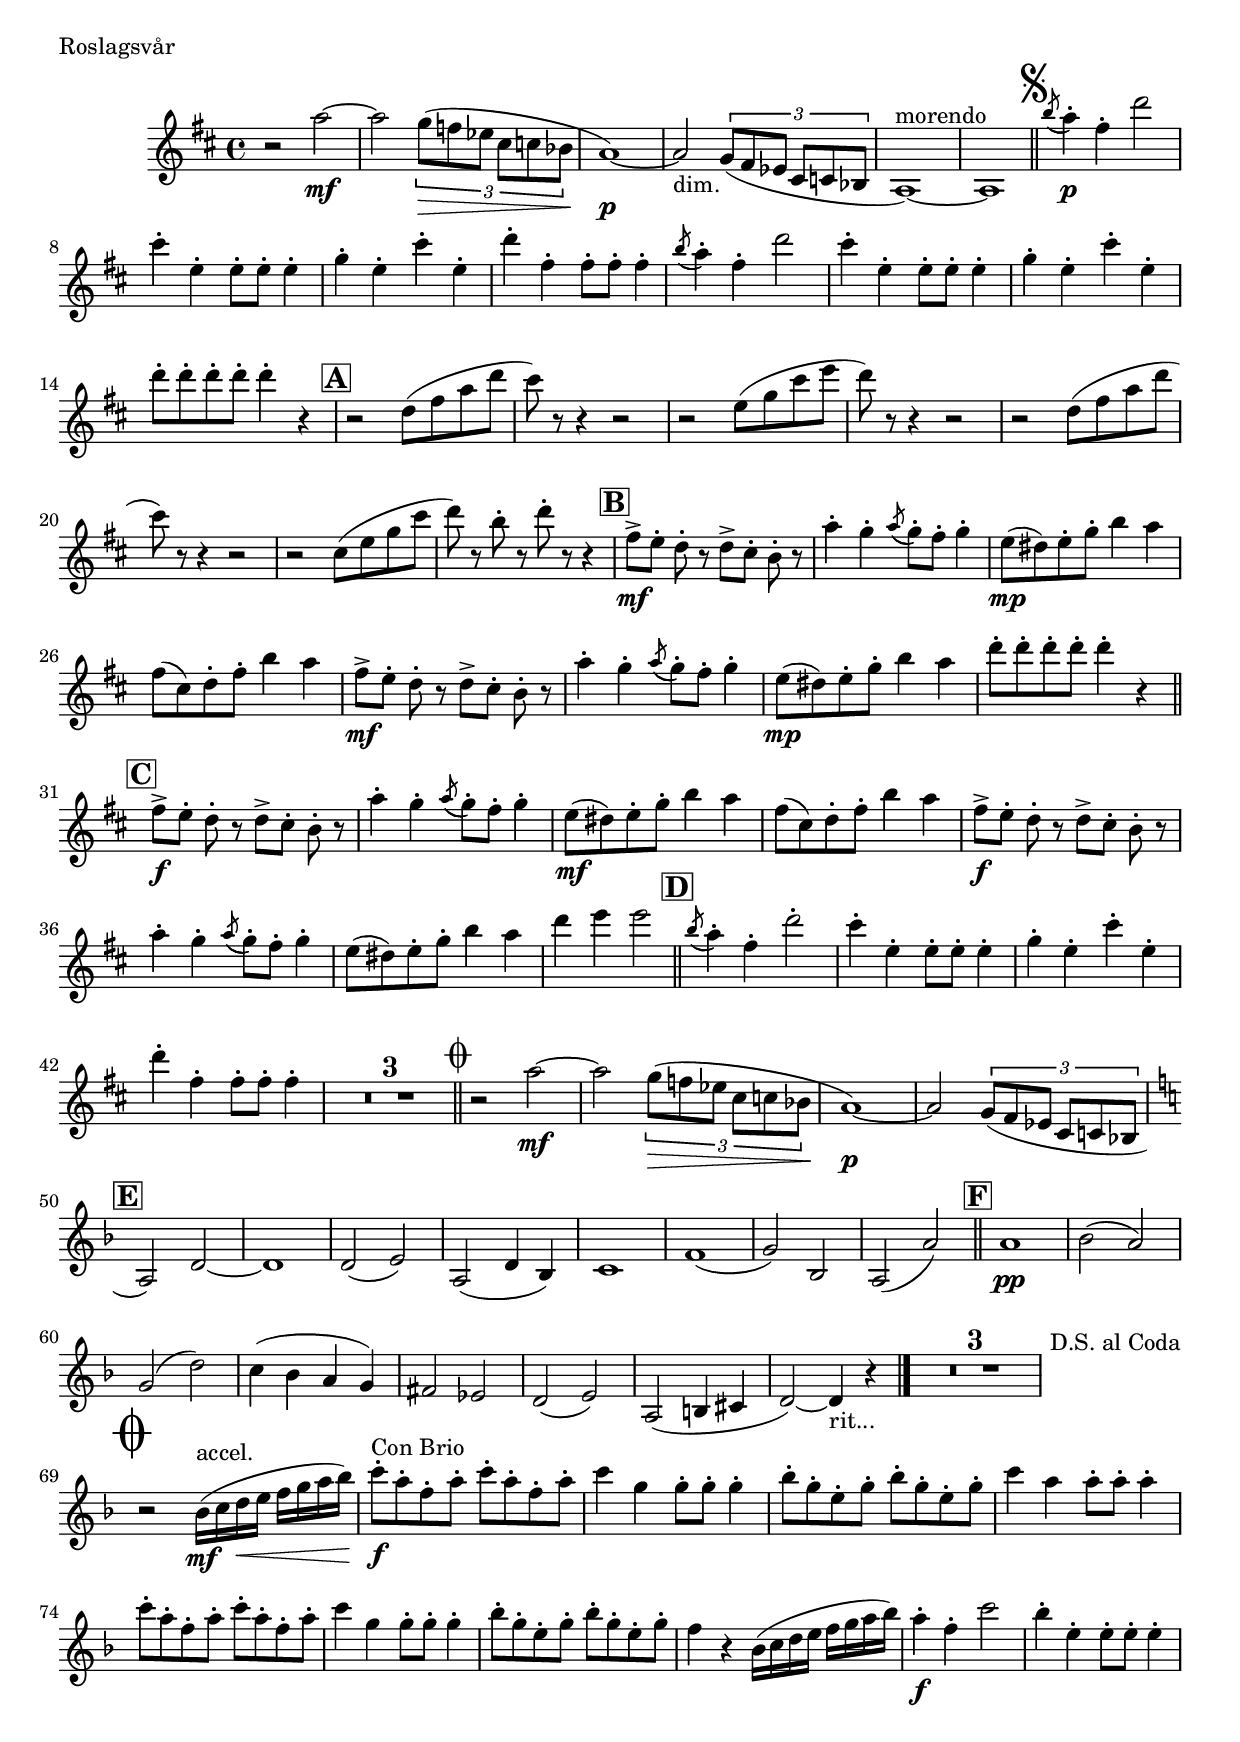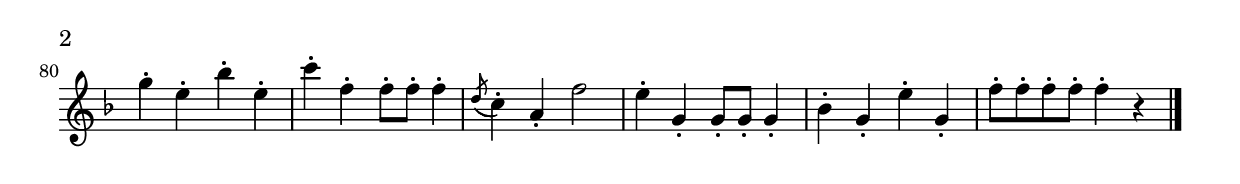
\version "2.18.0"
% When ready to include in collection:	1. Comment out top section with \Include file(s)
%					2. \midi section if present.
%Comment out from here
%{
\include "../../../Includes/Polis_format.ily"

%...to here
%}
  \score {

    % Svenska Polisens Marscher: 1. Roslagsvar    
    \relative c''' { 
    	    \key d \major \time 4/4 
    	    \compressFullBarRests
    	    \set Score.markFormatter = #format-mark-box-letters
    	    \override DynamicLineSpanner #'staff-padding = #2
    	    \set Score.explicitKeySignatureVisibility = #begin-of-line-visible

    r2 a2~ \mf | %1
    a2 \times 2/3 {g8 \> ( [ f8 es8 ] cis8 [ c8 bes8 ]} | % 2
    a1 \! \p ) ~ | % 3
    a2 _"dim." \times 2/3 {g8 ( [ fis8 es8 ] cis8 [ c8 bes8 ]} | % 4
    a1 ^"morendo" ) ~ | % 5
    a1 \bar "||" | %6
    
    \mark \markup { \musicglyph #"scripts.segno" }
    \acciaccatura { b''8 ( } a4 \p ) -. fis4 -. d'2 | % 7
    cis4 -. e,4 -. e8 -. [ e8 -. ] e4 -. | % 8
    g4 -. e4 -. cis'4 -. e,4 -. | %9
    d'4 -. fis,4 -. fis8 -. [ fis8 -. ] fis4 -. | % 10
    \acciaccatura { b8 ( } a4 ) -. fis4 -. d'2  | % 11
    cis4 -. e,4 -. e8 -. [ e8 -. ] e4 -. | % 12
    g4 -. e4 -. cis'4 -. e,4 -. | % 13
    d'8 -. [ d8 -. d8 -. d8 -. ] d4 -. r4 | % 14
    
\mark \default %A
    r2 d,8 ( [ fis8 a8 d8 ] | % 15
    cis8 ) r8 r4 r2 | % 16
    r2 e,8 ( [ g8 cis8 e8 ] | % 17
    d8 ) r8 r4 r2 | % 18
    r2 d,8 ( [ fis8 a8 d8 ] | %19
    cis8 ) r8 r4 r2 | % 20
    r2 cis,8 ( [ e8 g8 cis8 ] | % 21
    d8 ) r8 b8 -. r8 d8 -. r8 r4 | % 22
    
\mark \default %B
    fis,8 \mf -> [ e8 -. ] d8 -. r8 d8 -> [ cis8 -. ] b8 -. r8 | % 23
    a'4 -. g4 -. \acciaccatura { a8 ( } g8 ) -. [ fis8 -. ] g4 -. | % 24
    e8 \mp ( [ dis8 ) e8 -. g8 -. ] b4 a4 | % 25
    fis8 ( [ cis8 ) d8 -. fis8 -. ] b4 a4 | % 26
    fis8 \mf -> [ e8 -. ] d8 -. r8 d8 -> [ cis8 -. ] b8 -. r8 | % 27
    a'4 -. g4 -. \acciaccatura { a8 ( } g8 ) -. [ fis8 -. ] g4 -.| % 28
    e8 \mp ( [ dis8 ) e8 -. g8 -. ] b4 a4 | %29
    d8 -. [ d8 -. d8 -. d8 -. ] d4 -. r4 \bar "||" | %30
    
\mark \default %C
    fis,8 \f -> [ e8 -. ] d8 -. r8 d8 -> [ cis8 -. ] b8 -. r8 | % 31
    a'4 -. g4 -. \acciaccatura { a8 ( } g8 ) -. [ fis8 -. ] g4 -. | % 32
    e8 \mf ( [ dis8 ) e8 -. g8 -. ] b4 a4 | % 33
    fis8 ( [ cis8 ) d8 -. fis8 -. ] b4 a4 | % 34
    fis8 \f -> [ e8 -. ] d8 -. r8 d8 -> [ cis8 -. ] b8 -. r8 | % 35
    a'4 -. g4 -. \acciaccatura { a8 ( } g8 ) -. [ fis8 -. ] g4 -. | % 36
    e8 ( [ dis8 ) e8 -. g8 -. ] b4 a4 | % 37
    d4 e4 e2 \bar "||" | %38
    
\mark \default %D
    \acciaccatura { b8 ( } a4 ) -. fis4 -. d'2 -. | %39
    cis4 -. e,4 -. e8 -. [ e8 -. ] e4 -. | % 40
    g4 -. e4 -. cis'4 -. e,4 -. | % 41
    d'4 -. fis,4 -. fis8 -. [ fis8 -. ] fis4 -. | % 42
    R1*3 \bar "||" | %43
    \mark \markup { \musicglyph #"scripts.coda" } \mark \markup {
    \musicglyph #"scripts.coda"}
    r2 a2 \mf ~ | % 46
    a2 \times 2/3 {g8 \> ( [ f8 es8 ] cis8 [ c8 bes8 ]} | % 47
    a1 \! \p ) ~ | % 48
    a2 \times 2/3 {g8 ( [ fis8 es8 ] cis8 [ c8 bes8 ]} | %49
    
\mark \default %E
    \key f \major
    a2 ) d2 ~ | % 50
    d1 | % 51
    d2 ( e2 ) | % 52
    a,2 ( d4 bes4 ) | % 53
    c1 | % 54
    f1 ( | % 55
    g2 ) bes,2 | % 56
    a2 ( a'2 ) \bar "||" | %57
    
\mark \default %F
    a1 \pp | % 58
    bes2 ( a2 ) | %59
    g2 ( d'2 ) | % 60
    c4 ( bes4 a4 g4 ) | % 61
    fis2 es2 | % 62
    d2 ( e2 ) | % 63
    a,2 ( b4 cis4 | % 64
    d2 ) ~ d4 _"rit..." r4 \bar "|." | %65
    R1*3 | % 66

% \cadenzaOn will suppress the bar count and \stopStaff removes the staff lines.
    \cadenzaOn
      \stopStaff

      \override Staff.TimeSignature #'break-visibility = #end-of-line-invisible 
      \set Staff.explicitClefVisibility = #end-of-line-invisible 
      \set Staff.explicitKeySignatureVisibility = #end-of-line-invisible 
      \set Staff.printKeyCancellation = ##f 

%      \once \override TextScript.extra-offset = #'( 2 . -3.5 )
%      \once \override TextScript #'word-space = #1.5
%      \once \override TextScript #'X-offset = #8
      \once \override TextScript #'Y-offset = #-1
        | s1*0^\markup { D.S. al Coda } 

        % Increasing the unfold counter will expand the staff-free space
       \repeat unfold 1 {
          s4 s4 s4 s4 s4 s4 s4
          \bar "" }
        % Resume bar count and show staff lines again
        \break
     \startStaff
   \cadenzaOff

     % Coda on new line, use this:
     \once \override Score.RehearsalMark.font-size = #5
     \mark \markup { \musicglyph #"scripts.coda" }

   % The coda
   \override TextScript #'outside-staff-horizontal-padding = #5
   r2  bes'16 \mf ^"accel." ( [ c16 d16 \< e16 ] f16 [ g16 a16 bes16 ) ] | %69
   c8 \! \f ^"Con Brio" -. [ a8 -. f8 -. a8 -. ] c8 -. [ a8 -. f8 -. a8-. ] | % 70
   c4 g4 g8 -. [ g8 -. ] g4 -. | % 71
   bes8 -. [ g8 -. e8 -. g8 -. ] bes8 -. [ g8 -. e8 -. g8 -. ] | % 72
   c4 a4 a8 -. [ a8 -. ] a4 -. | % 73
   c8 -. [ a8 -. f8 -. a8 -. ] c8 -. [ a8 -. f8 -. a8 -. ] | % 74
   c4 g4 g8 -. [ g8 -. ] g4 -. | % 75
   bes8 -. [ g8 -. e8 -. g8 -. ] bes8 -. [ g8 -. e8 -. g8 -. ] | % 76
   f4 r4 bes,16 ( [ c16 d16 e16 ] f16 [ g16 a16 bes16 ) ] | % 77
   a4 \f -. f4 -. c'2 | % 78
   bes4 -. e,4 -. e8 -. [ e8 -. ] e4 -. | %79
   g4 -. e4 -. bes'4 -. e,4 -. | % 80
   c'4 -. f,4 -. f8 -. [ f8 -. ] f4 -. | % 81
   \acciaccatura { d8 ( } c4 ) -. a4 -. f'2 | % 82
   e4 -. g,4 -. g8 -. [ g8 -. ] g4 -. | % 83
   bes4 -. g4 -. e'4 -. g,4 -. | % 84
   f'8 -. [ f8 -. f8 -. f8 -. ] f4 -. r4 \bar "|." | %85

    }%end relative
    
    \header {
    	    piece = \markup {\concat{"Roslagsv"\char#229"r"}}
    	    composer = \markup {\concat {"Hugo Alfv"\char#233"n"}}
    	}
  }%end score
